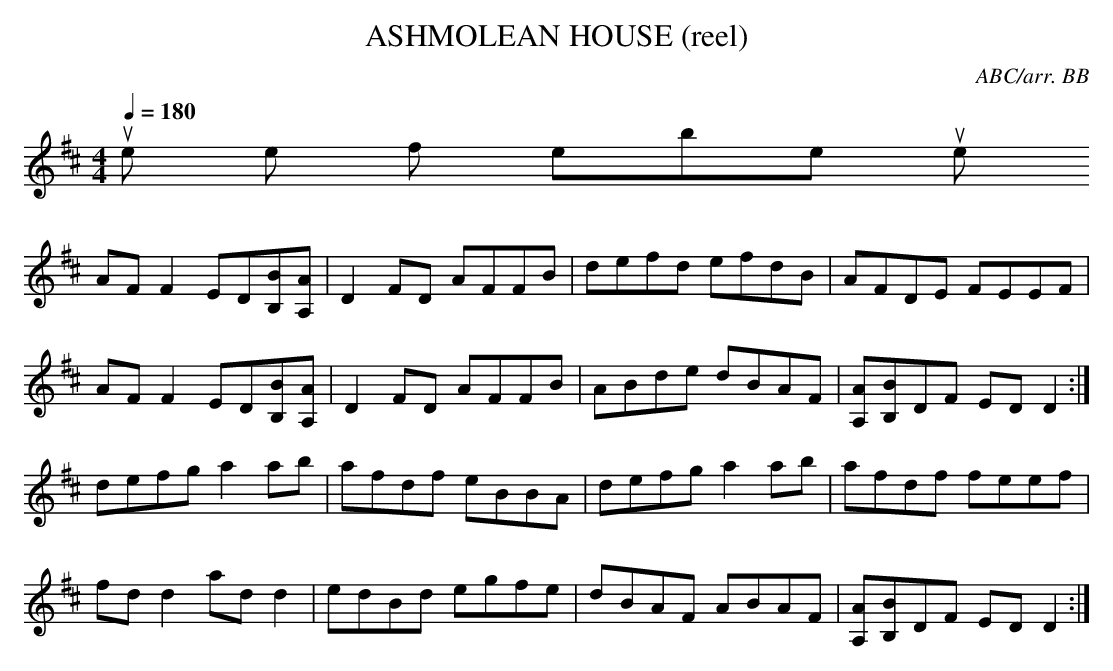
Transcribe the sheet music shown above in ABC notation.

X:1
T:ASHMOLEAN HOUSE (reel)
C:ABC/arr. BB
L:1/8
Q:1/4=180
M:4/4
K:D
upper notes for treble instruments
AFF2 ED[BB,][AA,]|D2FD AFFB|defd efdB|AFDE FEEF|
AFF2 ED[BB,][AA,]|D2FD AFFB|ABde dBAF|[AA,][BB,]DF EDD2:|
defg a2ab|afdf eBBA|defg a2ab|afdf feef|
fdd2 add2|edBd egfe|dBAF ABAF|[AA,][BB,]DF EDD2:|
